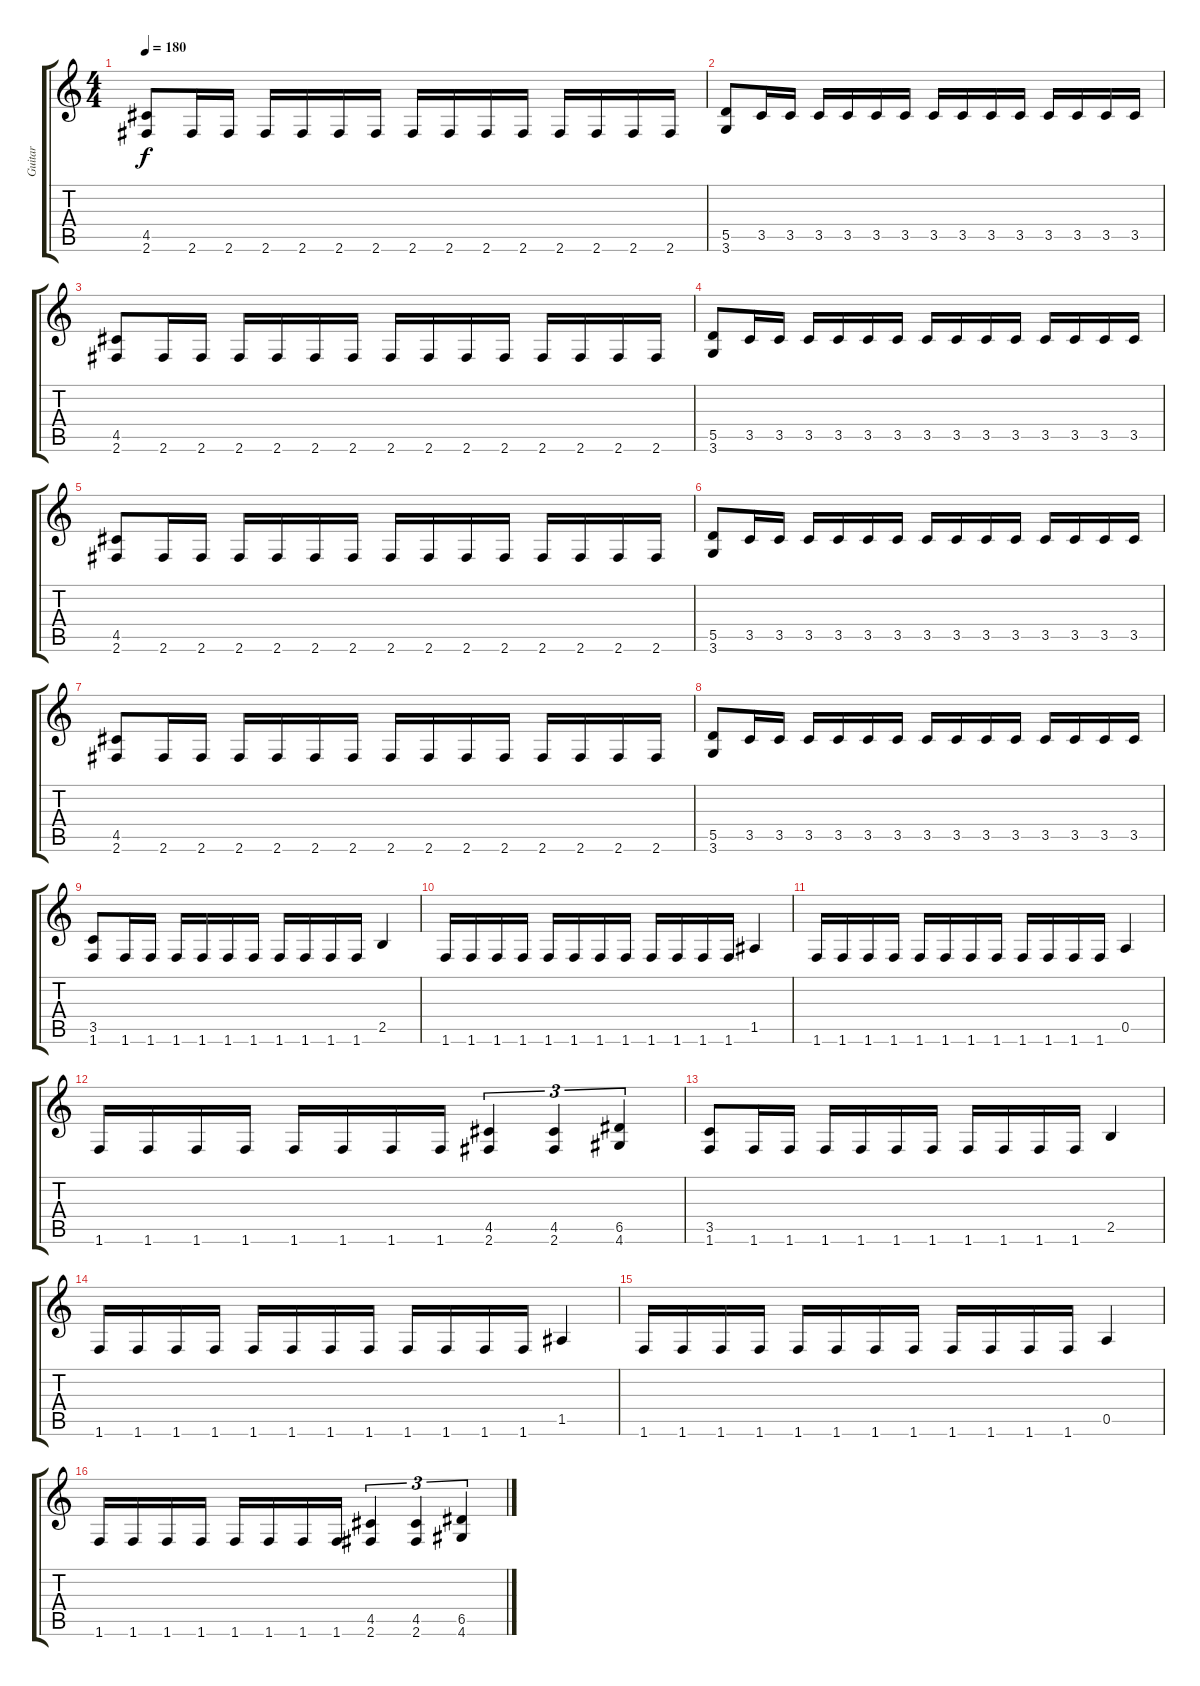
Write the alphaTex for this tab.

\track ("Guitar" "Guitar") {instrument distortionguitar}
\staff {score tabs}
\tuning (E4 B3 G3 D3 A2 E2) {hide}
\ts (4 4)
\tempo 180
\clef g2
\ks c
(4.5 2.6).8{dy f} 2.6.16 2.6.16 2.6.16 2.6.16 2.6.16 2.6.16 2.6.16 2.6.16 2.6.16 2.6.16 2.6.16 2.6.16 2.6.16 2.6.16 |
(5.5 3.6).8 3.5.16 3.5.16 3.5.16 3.5.16 3.5.16 3.5.16 3.5.16 3.5.16 3.5.16 3.5.16 3.5.16 3.5.16 3.5.16 3.5.16 |
(4.5 2.6).8 2.6.16 2.6.16 2.6.16 2.6.16 2.6.16 2.6.16 2.6.16 2.6.16 2.6.16 2.6.16 2.6.16 2.6.16 2.6.16 2.6.16 |
(5.5 3.6).8 3.5.16 3.5.16 3.5.16 3.5.16 3.5.16 3.5.16 3.5.16 3.5.16 3.5.16 3.5.16 3.5.16 3.5.16 3.5.16 3.5.16 |
(4.5 2.6).8 2.6.16 2.6.16 2.6.16 2.6.16 2.6.16 2.6.16 2.6.16 2.6.16 2.6.16 2.6.16 2.6.16 2.6.16 2.6.16 2.6.16 |
(5.5 3.6).8 3.5.16 3.5.16 3.5.16 3.5.16 3.5.16 3.5.16 3.5.16 3.5.16 3.5.16 3.5.16 3.5.16 3.5.16 3.5.16 3.5.16 |
(4.5 2.6).8 2.6.16 2.6.16 2.6.16 2.6.16 2.6.16 2.6.16 2.6.16 2.6.16 2.6.16 2.6.16 2.6.16 2.6.16 2.6.16 2.6.16 |
(5.5 3.6).8 3.5.16 3.5.16 3.5.16 3.5.16 3.5.16 3.5.16 3.5.16 3.5.16 3.5.16 3.5.16 3.5.16 3.5.16 3.5.16 3.5.16 |
(3.5 1.6).8 1.6.16 1.6.16 1.6.16 1.6.16 1.6.16 1.6.16 1.6.16 1.6.16 1.6.16 1.6.16 2.5.4 |
1.6.16 1.6.16 1.6.16 1.6.16 1.6.16 1.6.16 1.6.16 1.6.16 1.6.16 1.6.16 1.6.16 1.6.16 1.5.4 |
1.6.16 1.6.16 1.6.16 1.6.16 1.6.16 1.6.16 1.6.16 1.6.16 1.6.16 1.6.16 1.6.16 1.6.16 0.5.4 |
1.6.16 1.6.16 1.6.16 1.6.16 1.6.16 1.6.16 1.6.16 1.6.16 (4.5 2.6).4{tu (3 2)} (4.5 2.6).4{tu (3 2)} (6.5 4.6).4{tu (3 2)} |
(3.5 1.6).8 1.6.16 1.6.16 1.6.16 1.6.16 1.6.16 1.6.16 1.6.16 1.6.16 1.6.16 1.6.16 2.5.4 |
1.6.16 1.6.16 1.6.16 1.6.16 1.6.16 1.6.16 1.6.16 1.6.16 1.6.16 1.6.16 1.6.16 1.6.16 1.5.4 |
1.6.16 1.6.16 1.6.16 1.6.16 1.6.16 1.6.16 1.6.16 1.6.16 1.6.16 1.6.16 1.6.16 1.6.16 0.5.4 |
1.6.16 1.6.16 1.6.16 1.6.16 1.6.16 1.6.16 1.6.16 1.6.16 (4.5 2.6).4{tu (3 2)} (4.5 2.6).4{tu (3 2)} (6.5 4.6).4{tu (3 2)}
